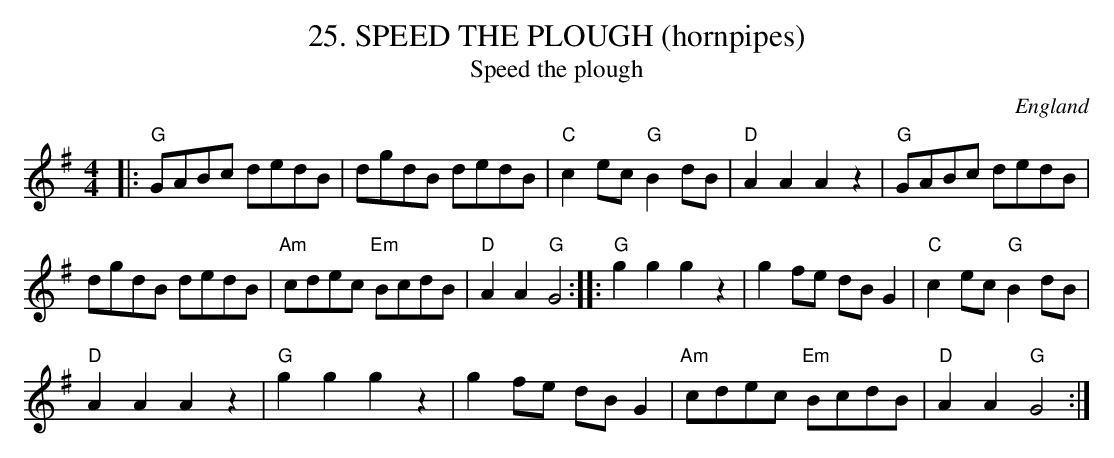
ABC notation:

X:1
T:25. SPEED THE PLOUGH (hornpipes)
T:Speed the plough
O:England
M:4/4
K:G
|:"G"GABc dedB|dgdB dedB|"C"c2ec "G"B2dB|"D"A2A2A2z2|"G"GABc dedB|
dgdB dedB|"Am"cdec "Em"BcdB|"D"A2A2"G"G4::\
"G"g2g2g2z2|g2fe dBG2|"C"c2ec "G"B2dB|
"D"A2A2A2z2|"G"g2g2g2z2|g2fe dBG2|"Am"cdec "Em"BcdB|"D"A2A2"G"G4:|
